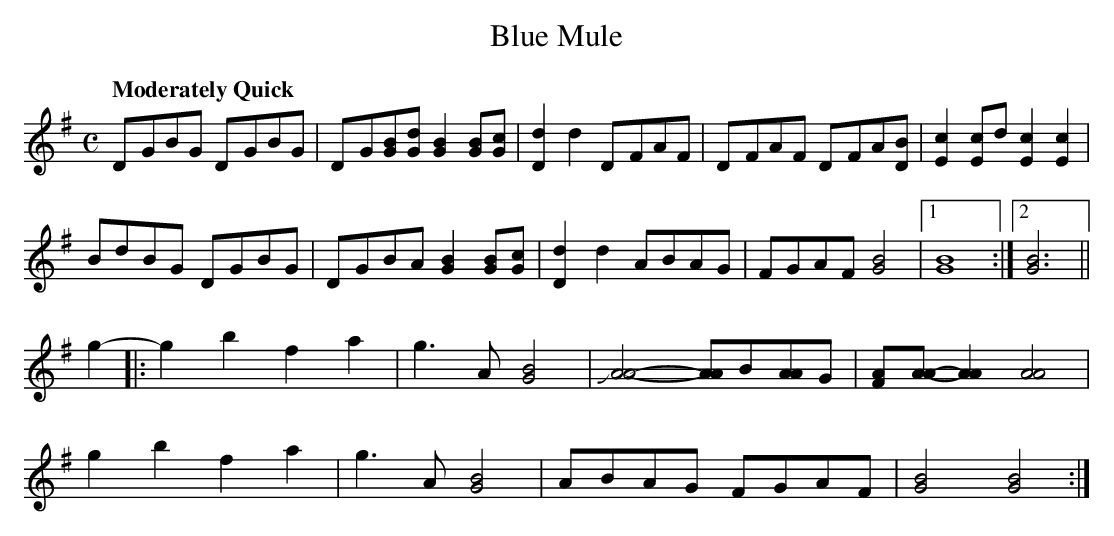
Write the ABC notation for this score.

X:1
T:Blue Mule
M:C
L:1/8
Q:"Moderately Quick"
K:G
D-GBG D-GBG|D-G[GB][Gd] [G2B2][GB][Gc]|[D2d2]d2 D-FAF|D-FAF D-FA[DB]|[E2c2][Ec]d [E2c2][E2c2]|
BdBG D-GBG|D-GBA [G2B2][GB][Gc]|[D2d2]d2 ABAG|FGAF [G4B4]|1[G8B8]:|2[G6B6]||
g2-|:g2b2f2a2|g3A [G4B4]|+slide+[A4A4]- [AA]B[AA]G|[FA][AA]-[A2A2][A4A4]|
g2b2f2a2|g3A [G4B4]|ABAG FGAF|[G4B4][G4B4]:|
